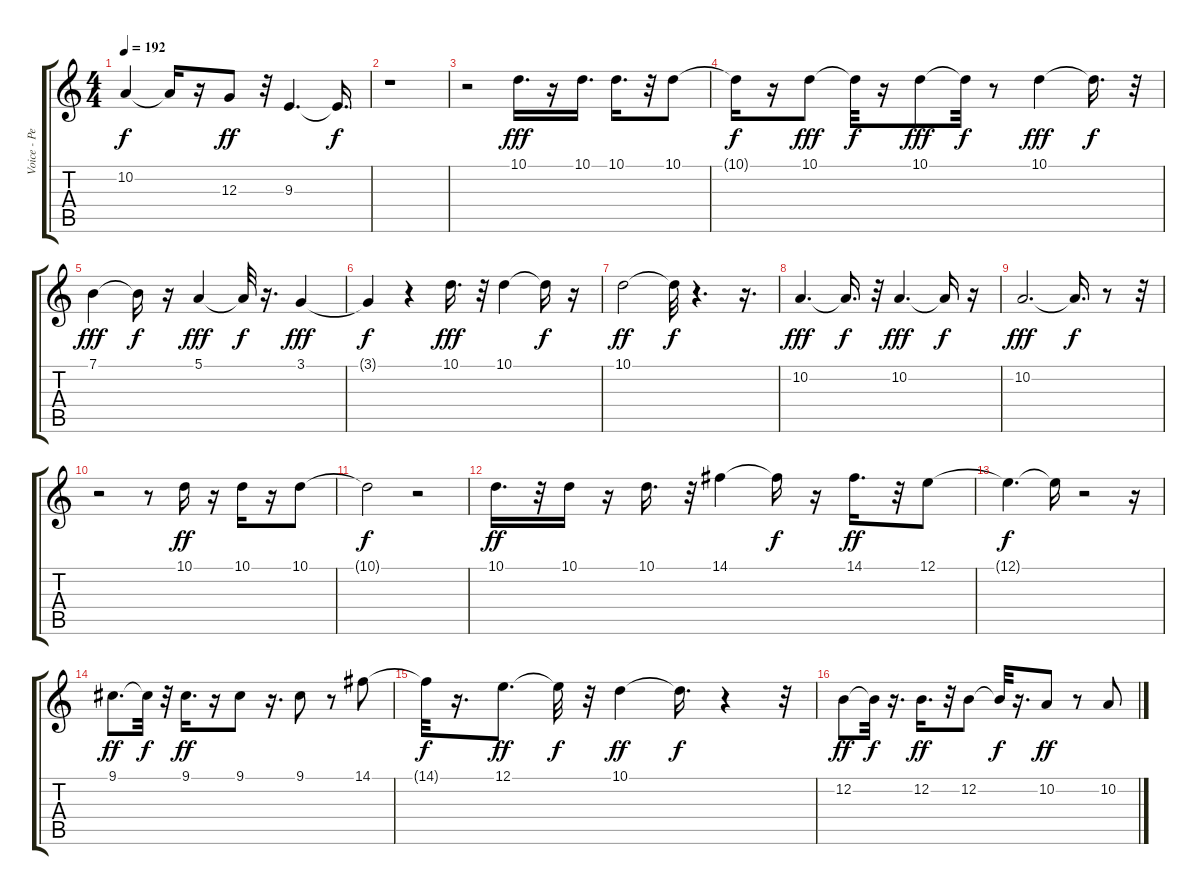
\track ("Voice - Pedro" "Voice - Pe") {instrument flute}
\staff {score tabs}
\tuning (E4 B3 G3 D3 A2 E2) {hide}
\ts (4 4)
\tempo 192
\clef g2
\ks c
10.2{t}.4{dy f} 10.2{t}.16 r.16 12.3.8{dy ff} r.32 9.3.4{d} 9.3{t}.16{d dy f} |
r.1 |
r.2 10.1.16{d dy fff} r.16 10.1.16{d} 10.1.16{d} r.32 10.1.8 |
10.1{t}.16{dy f} r.16 10.1.8{dy fff} 10.1{t}.32{dy f} r.16 10.1.8{dy fff} 10.1{t}.32{dy f} r.8 10.1.4{dy fff} 10.1{t}.16{d dy f} r.32 |
7.1.4{dy fff} 7.1{t}.16{dy f} r.16 5.1.4{dy fff} 5.1{t}.32{dy f} r.16{d} 3.1.4{dy fff} |
3.1{t}.4{dy f} r.4 10.1.16{d dy fff} r.32 10.1.4 10.1{t}.16{dy f} r.16 |
10.1.2{dy ff} 10.1{t}.32{dy f} r.4{d} r.16{d} |
10.2.4{d dy fff} 10.2{t}.16{d dy f} r.32 10.2.4{d dy fff} 10.2{t}.16{dy f} r.16 |
10.2.2{d dy fff} 10.2{t}.16{d dy f} r.8 r.32 |
r.2 r.8 10.1.16{dy ff} r.16 10.1.16 r.16 10.1.8 |
10.1{t}.2{dy f} r.2 |
10.1.16{d dy ff} r.32 10.1.16 r.16 10.1.16{d} r.32 14.1.4 14.1{t}.16{dy f} r.16 14.1.16{d dy ff} r.32 12.1.8 |
12.1{t}.4{d dy f} 12.1{t}.16 r.2 r.16 |
9.1.8{d dy ff} 9.1{t}.32{dy f} r.32 9.1.16{d dy ff} r.16 9.1.8 r.16{d} 9.1.8 r.8 14.1.8 |
14.1{t}.32{dy f} r.16{d} 12.1.8{d dy ff} 12.1{t}.32{dy f} r.32 10.1.4{dy ff} 10.1{t}.16{d dy f} r.4 r.32 |
12.2.8{dy ff} 12.2{t}.32{dy f} r.16{d} 12.2.16{d dy ff} r.32 12.2.8 12.2{t}.32{dy f} r.16{d} 10.2.8{dy ff} r.8 10.2.8
